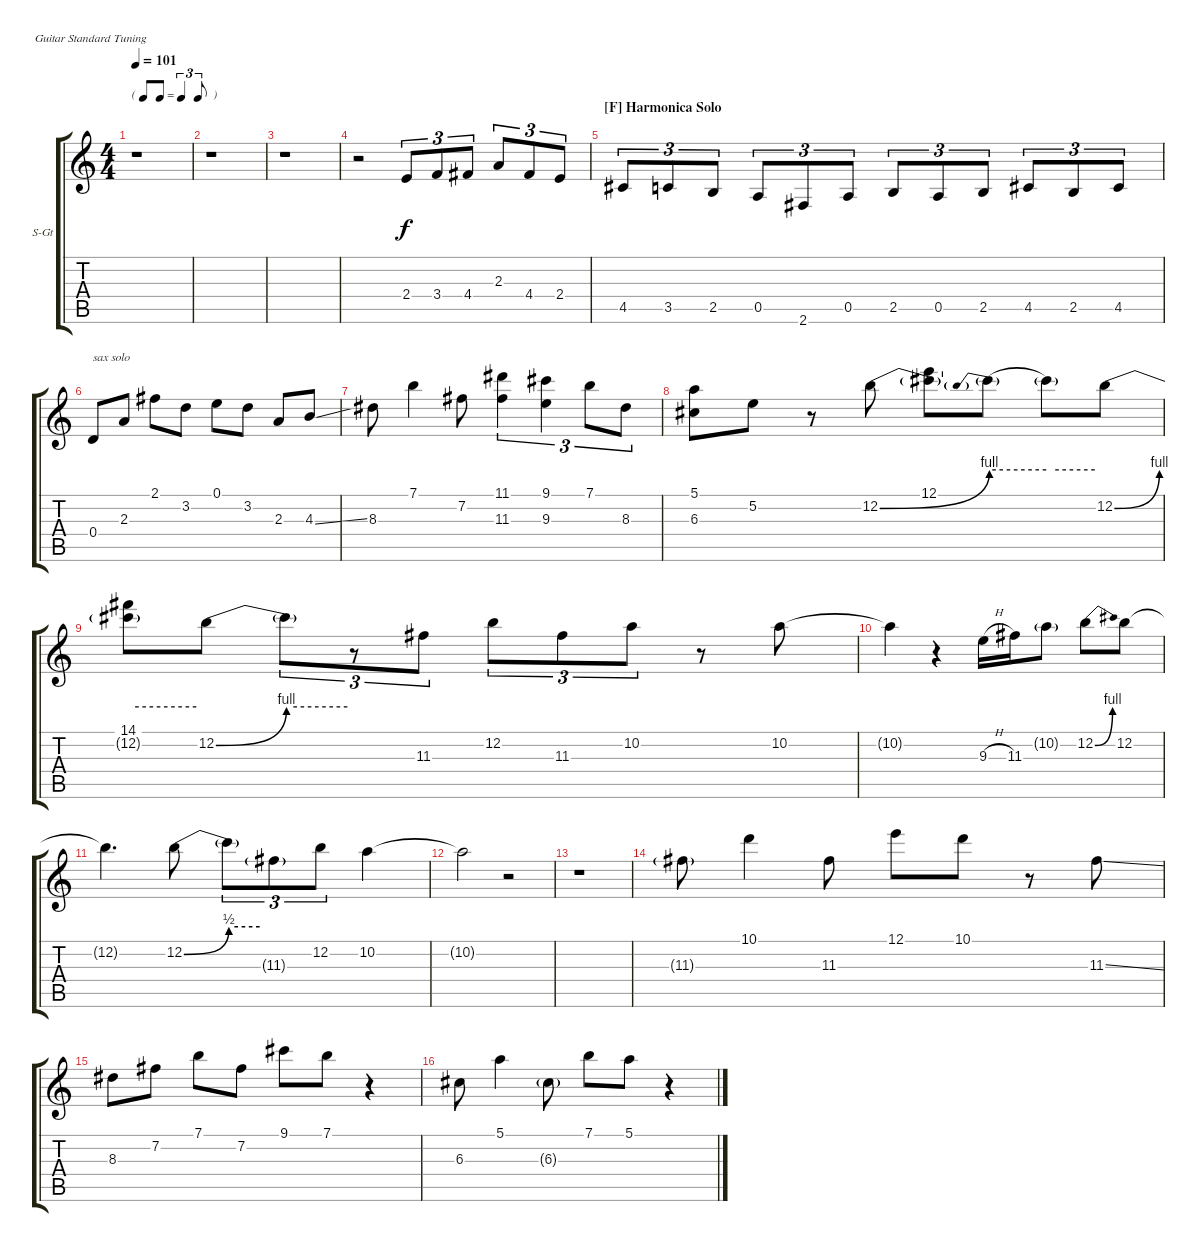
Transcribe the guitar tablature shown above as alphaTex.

\bracketExtendMode groupsimilarinstruments
\firstSystemTrackNameOrientation horizontal
\otherSystemsTrackNameOrientation horizontal
\track ("Mick Taylor - Guitar Solo" "S-Gt") {instrument acousticguitarsteel}
\staff {score tabs}
\tuning (E4 B3 G3 D3 A2 E2)
\ts (4 4)
\tf triplet8th
\tempo 101
\clef g2
\ks c
r.1{dy f} |
r.1 |
r.1 |
r.2 2.4.8{tu (3 2)} 3.4.8{tu (3 2)} 4.4.8{tu (3 2)} 2.3.8{tu (3 2)} 4.4.8{tu (3 2)} 2.4.8{tu (3 2)} |
\section ("F" "Harmonica Solo")
4.5.8{tu (3 2)} 3.5.8{tu (3 2)} 2.5.8{tu (3 2)} 0.5.8{tu (3 2)} 2.6.8{tu (3 2)} 0.5.8{tu (3 2)} 2.5.8{tu (3 2)} 0.5.8{tu (3 2)} 2.5.8{tu (3 2)} 4.5.8{tu (3 2)} 2.5.8{tu (3 2)} 4.5.8{tu (3 2)} |
0.4.8{txt "sax solo"} 2.3.8 2.1.8 3.2.8 0.1.8 3.2.8 2.3.8 4.3{ss}.8 |
8.3.8 7.1.4 7.2.8 (11.1 11.3).4{tu (3 2)} (9.1 9.3).4{tu (3 2)} 7.1.8{tu (3 2)} 8.3.8{tu (3 2)} |
(5.1 6.3).8 5.2.8 r.8 12.2{be (bend 0 0 60 4)}.8 (12.1 12.2{t}).8 12.2{be (prebend 0 4 60 4) t}.8 12.2{be (hold 0 4 60 4) t}.8 12.2{be (bend 0 0 60 4)}.8 |
(14.1 12.2{be (hold 0 4 60 4) t}).8 12.2{be (bend 0 0 60 4)}.8 12.2{be (hold 0 4 60 4) t}.8{tu (3 2)} r.8{tu (3 2)} 11.3.8{tu (3 2)} 12.2.8{tu (3 2)} 11.3.8{tu (3 2)} 10.2.8{tu (3 2)} r.8 10.2.8 |
10.2{t}.4 r.4 9.3{h}.16 11.3.16 10.2{g}.8 12.2{be (bend 0 0 60 4)}.8 12.2.8 |
12.2{t}.4{d} 12.2{be (bend 0 0 60 2)}.8 12.2{be (hold 0 2 60 2) t}.8{tu (3 2)} 11.3{g}.8{tu (3 2)} 12.2.8{tu (3 2)} 10.2.4 |
10.2{t}.2 r.2 |
r.1 |
11.3{g}.8 10.1.4 11.3.8 12.1.8 10.1.8 r.8 11.3{ss}.8 |
8.3.8 7.2.8 7.1.8 7.2.8 9.1.8 7.1.8 r.4 |
6.3.8 5.1.4 6.3{g}.8 7.1.8 5.1.8 r.4
